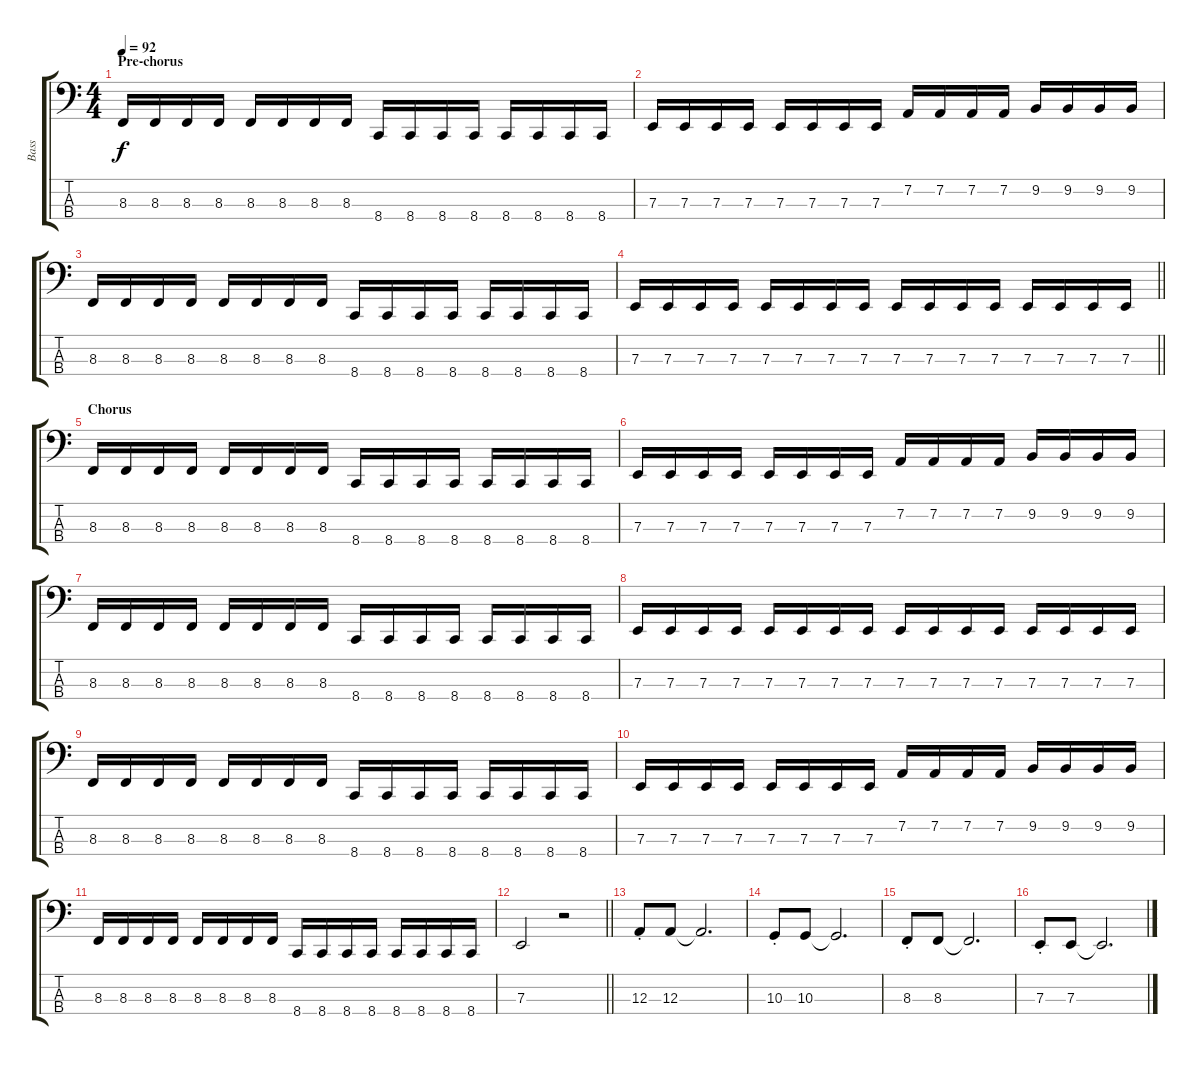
\track ("Bass" "Bass") {instrument lead8bassandlead}
\staff {score tabs}
\tuning (G2 D2 A1 E1) {hide}
\ts (4 4)
\section ("" "Pre-chorus")
\tempo 92
\clef f4
\ks c
8.3.16{dy f} 8.3.16 8.3.16 8.3.16 8.3.16 8.3.16 8.3.16 8.3.16 8.4.16 8.4.16 8.4.16 8.4.16 8.4.16 8.4.16 8.4.16 8.4.16 |
7.3.16 7.3.16 7.3.16 7.3.16 7.3.16 7.3.16 7.3.16 7.3.16 7.2.16 7.2.16 7.2.16 7.2.16 9.2.16 9.2.16 9.2.16 9.2.16 |
8.3.16 8.3.16 8.3.16 8.3.16 8.3.16 8.3.16 8.3.16 8.3.16 8.4.16 8.4.16 8.4.16 8.4.16 8.4.16 8.4.16 8.4.16 8.4.16 |
\barLineRight lightlight
7.3.16 7.3.16 7.3.16 7.3.16 7.3.16 7.3.16 7.3.16 7.3.16 7.3.16 7.3.16 7.3.16 7.3.16 7.3.16 7.3.16 7.3.16 7.3.16 |
\section ("" "Chorus")
8.3.16 8.3.16 8.3.16 8.3.16 8.3.16 8.3.16 8.3.16 8.3.16 8.4.16 8.4.16 8.4.16 8.4.16 8.4.16 8.4.16 8.4.16 8.4.16 |
7.3.16 7.3.16 7.3.16 7.3.16 7.3.16 7.3.16 7.3.16 7.3.16 7.2.16 7.2.16 7.2.16 7.2.16 9.2.16 9.2.16 9.2.16 9.2.16 |
8.3.16 8.3.16 8.3.16 8.3.16 8.3.16 8.3.16 8.3.16 8.3.16 8.4.16 8.4.16 8.4.16 8.4.16 8.4.16 8.4.16 8.4.16 8.4.16 |
7.3.16 7.3.16 7.3.16 7.3.16 7.3.16 7.3.16 7.3.16 7.3.16 7.3.16 7.3.16 7.3.16 7.3.16 7.3.16 7.3.16 7.3.16 7.3.16 |
8.3.16 8.3.16 8.3.16 8.3.16 8.3.16 8.3.16 8.3.16 8.3.16 8.4.16 8.4.16 8.4.16 8.4.16 8.4.16 8.4.16 8.4.16 8.4.16 |
7.3.16 7.3.16 7.3.16 7.3.16 7.3.16 7.3.16 7.3.16 7.3.16 7.2.16 7.2.16 7.2.16 7.2.16 9.2.16 9.2.16 9.2.16 9.2.16 |
8.3.16 8.3.16 8.3.16 8.3.16 8.3.16 8.3.16 8.3.16 8.3.16 8.4.16 8.4.16 8.4.16 8.4.16 8.4.16 8.4.16 8.4.16 8.4.16 |
\barLineRight lightlight
7.3.2 r.2 |
\section ("" "")
12.3{st}.8{instrument electricbassfinger} 12.3.8 12.3{t}.2{d} |
10.3{st}.8 10.3.8 10.3{t}.2{d} |
8.3{st}.8 8.3.8 8.3{t}.2{d} |
7.3{st}.8 7.3.8 7.3{t}.2{d}
